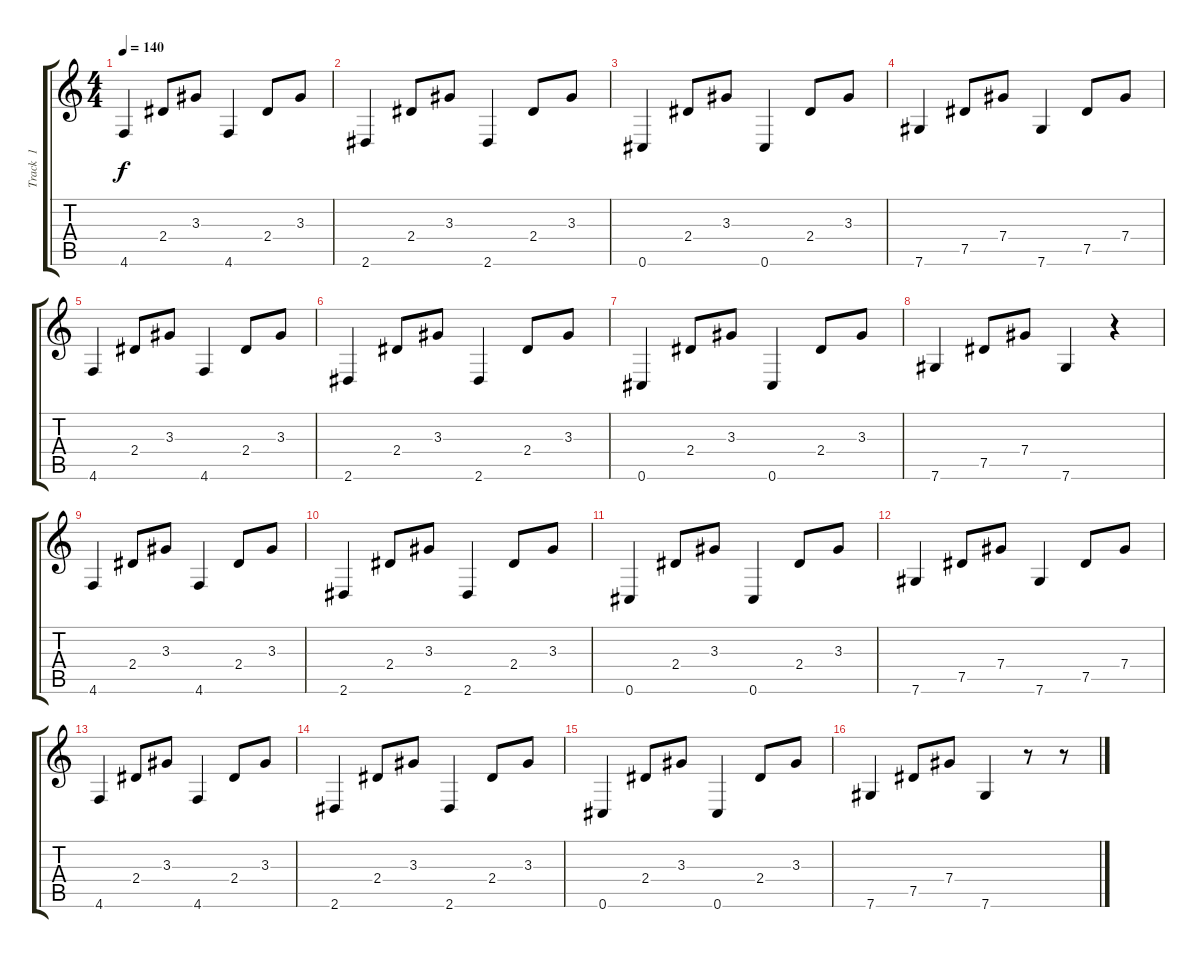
\track ("Track  1" "Track  1") {instrument acousticguitarsteel}
\staff {score tabs}
\tuning (Eb4 Bb3 F3 Db3 Ab2 Db2) {hide}
\ts (4 4)
\tempo 140
\clef g2
\ks c
4.6.4{dy f} 2.4.8 3.3.8 4.6.4 2.4.8 3.3.8 |
2.6.4 2.4.8 3.3.8 2.6.4 2.4.8 3.3.8 |
0.6.4 2.4.8 3.3.8 0.6.4 2.4.8 3.3.8 |
7.6.4 7.5.8 7.4.8 7.6.4 7.5.8 7.4.8 |
4.6.4 2.4.8 3.3.8 4.6.4 2.4.8 3.3.8 |
2.6.4 2.4.8 3.3.8 2.6.4 2.4.8 3.3.8 |
0.6.4 2.4.8 3.3.8 0.6.4 2.4.8 3.3.8 |
7.6.4 7.5.8 7.4.8 7.6.4 r.4 |
4.6.4 2.4.8 3.3.8 4.6.4 2.4.8 3.3.8 |
2.6.4 2.4.8 3.3.8 2.6.4 2.4.8 3.3.8 |
0.6.4 2.4.8 3.3.8 0.6.4 2.4.8 3.3.8 |
7.6.4 7.5.8 7.4.8 7.6.4 7.5.8 7.4.8 |
4.6.4 2.4.8 3.3.8 4.6.4 2.4.8 3.3.8 |
2.6.4 2.4.8 3.3.8 2.6.4 2.4.8 3.3.8 |
0.6.4 2.4.8 3.3.8 0.6.4 2.4.8 3.3.8 |
7.6.4 7.5.8 7.4.8 7.6.4 r.8 r.8
